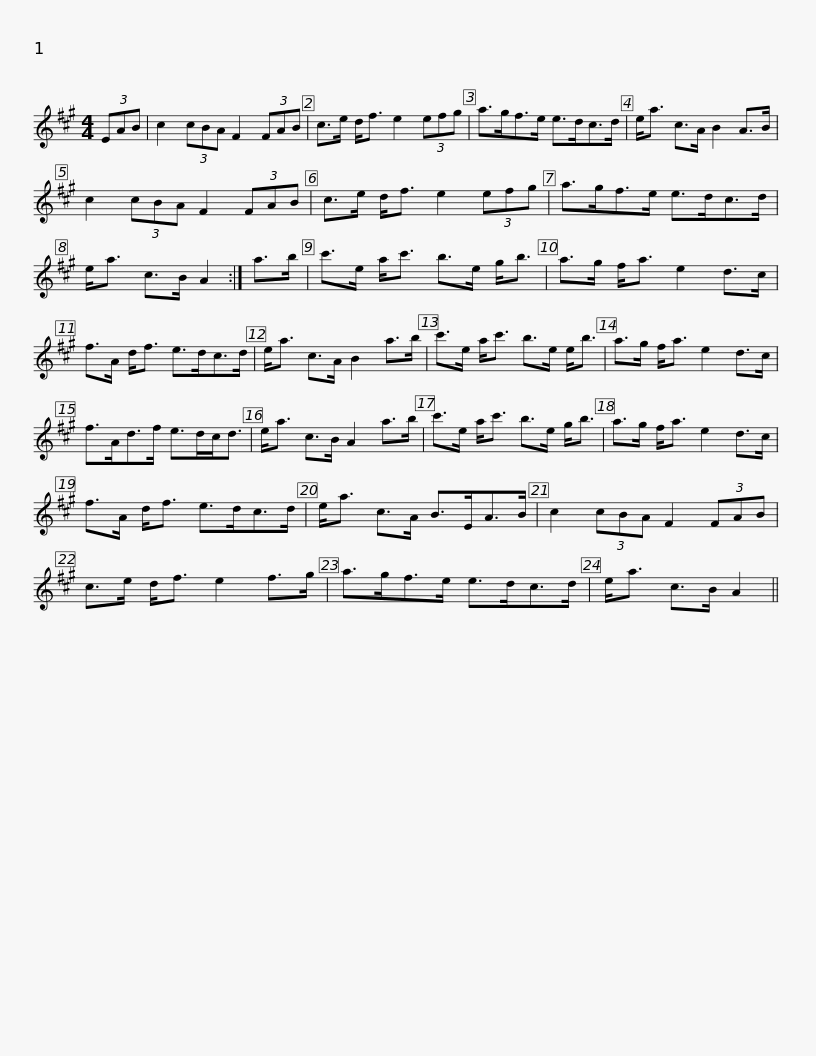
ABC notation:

X:1
L:1/8
M:4/4
I:linebreak $
K:A
V:1 treble
V:1
 (3EAB | c2 (3cBA F2 (3FAB | c>e d<f e2 (3efg | a>gf>e e>dc>d | e<a c>A B2 A>B |$ %5
 c2 (3cBA F2 (3FAB | c>e d<f e2 (3efg | a>gf>e e>dc>d | e<a c>B A2 :| a>b |$ %10
 c'>e a<c' b>e g<b | a>g f<a e2 d>c | f>A d<f e>dc>d | e<a c>A B2 a>b |$ c'>e a<c' b>e e<b | %15
 a>g f<a e2 d>c | f>Ad>f e>dc<d | e<a c>B A2 a>b |$ c'>e a<c' b>e g<b | a>g f<a e2 d>c | %20
 f>A d<f e>dc>d | e<a c>A B>EA>B |$ c2 (3cBA F2 (3FAB | c>e d<f e2 f>g | a>gf>e e>dc>d | %25
 e<a c>B A2 || %26
